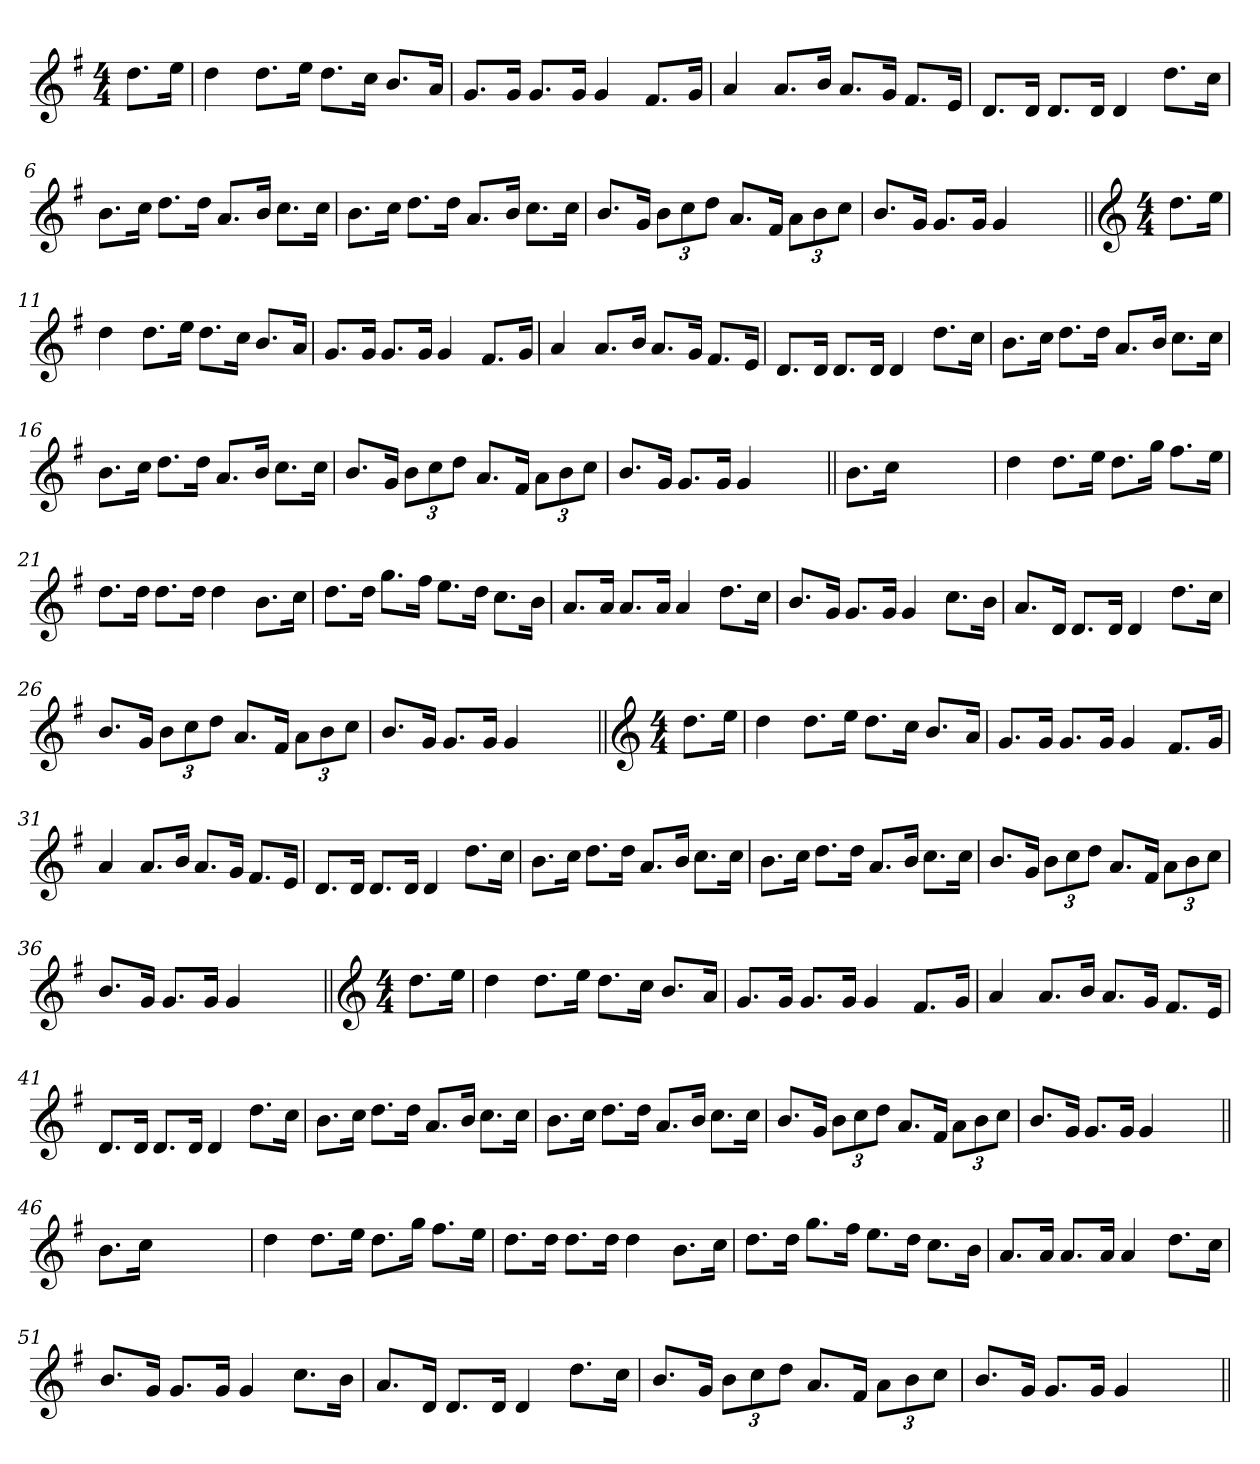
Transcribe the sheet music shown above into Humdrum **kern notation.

**kern
*part1
*staff1
*clefG2
*k[f#]
*G:
*M4/4
=1
8.dd\L
16ee\Jk
=2
4dd\
8.dd\L
16ee\Jk
8.dd\L
16cc\Jk
8.b/L
16a/Jk
=3
8.g/L
16g/Jk
8.g/L
16g/Jk
4g/
8.f#/L
16g/Jk
=4
4a/
8.a/L
16b/Jk
8.a/L
16g/Jk
8.f#/L
16e/Jk
=5
8.d/L
16d/Jk
8.d/L
16d/Jk
4d/
8.dd\L
16cc\Jk
!!LO:LB:g=z
=6
8.b\L
16cc\Jk
8.dd\L
16dd\Jk
8.a/L
16b/Jk
8.cc\L
16cc\Jk
=7
8.b\L
16cc\Jk
8.dd\L
16dd\Jk
8.a/L
16b/Jk
8.cc\L
16cc\Jk
=8
8.b/L
16g/Jk
12b\L
12cc\
12dd\J
8.a/L
16f#/Jk
12a\L
12b\
12cc\J
=9
8.b/L
16g/Jk
8.g/L
16g/Jk
4g/
4ryy
=10||
*clefG2
*M4/4
8.dd\L
16ee\Jk
!!LO:LB:g=z
=11
4dd\
8.dd\L
16ee\Jk
8.dd\L
16cc\Jk
8.b/L
16a/Jk
=12
8.g/L
16g/Jk
8.g/L
16g/Jk
4g/
8.f#/L
16g/Jk
=13
4a/
8.a/L
16b/Jk
8.a/L
16g/Jk
8.f#/L
16e/Jk
=14
8.d/L
16d/Jk
8.d/L
16d/Jk
4d/
8.dd\L
16cc\Jk
=15
8.b\L
16cc\Jk
8.dd\L
16dd\Jk
8.a/L
16b/Jk
8.cc\L
16cc\Jk
!!LO:LB:g=z
=16
8.b\L
16cc\Jk
8.dd\L
16dd\Jk
8.a/L
16b/Jk
8.cc\L
16cc\Jk
=17
8.b/L
16g/Jk
12b\L
12cc\
12dd\J
8.a/L
16f#/Jk
12a\L
12b\
12cc\J
=18
8.b/L
16g/Jk
8.g/L
16g/Jk
4g/
4ryy
=19||
8.b\L
16cc\Jk
2.ryy
=20
4dd\
8.dd\L
16ee\Jk
8.dd\L
16gg\Jk
8.ff#\L
16ee\Jk
!!LO:LB:g=z
=21
8.dd\L
16dd\Jk
8.dd\L
16dd\Jk
4dd\
8.b\L
16cc\Jk
=22
8.dd\L
16dd\Jk
8.gg\L
16ff#\Jk
8.ee\L
16dd\Jk
8.cc\L
16b\Jk
=23
8.a/L
16a/Jk
8.a/L
16a/Jk
4a/
8.dd\L
16cc\Jk
=24
8.b/L
16g/Jk
8.g/L
16g/Jk
4g/
8.cc\L
16b\Jk
=25
8.a/L
16d/Jk
8.d/L
16d/Jk
4d/
8.dd\L
16cc\Jk
!!LO:LB:g=z
=26
8.b/L
16g/Jk
12b\L
12cc\
12dd\J
8.a/L
16f#/Jk
12a\L
12b\
12cc\J
=27
8.b/L
16g/Jk
8.g/L
16g/Jk
4g/
4ryy
=28||
*clefG2
*M4/4
8.dd\L
16ee\Jk
=29
4dd\
8.dd\L
16ee\Jk
8.dd\L
16cc\Jk
8.b/L
16a/Jk
=30
8.g/L
16g/Jk
8.g/L
16g/Jk
4g/
8.f#/L
16g/Jk
!!LO:LB:g=z
=31
4a/
8.a/L
16b/Jk
8.a/L
16g/Jk
8.f#/L
16e/Jk
=32
8.d/L
16d/Jk
8.d/L
16d/Jk
4d/
8.dd\L
16cc\Jk
=33
8.b\L
16cc\Jk
8.dd\L
16dd\Jk
8.a/L
16b/Jk
8.cc\L
16cc\Jk
=34
8.b\L
16cc\Jk
8.dd\L
16dd\Jk
8.a/L
16b/Jk
8.cc\L
16cc\Jk
!!LO:LB:g=z
=35
8.b/L
16g/Jk
12b\L
12cc\
12dd\J
8.a/L
16f#/Jk
12a\L
12b\
12cc\J
=36
8.b/L
16g/Jk
8.g/L
16g/Jk
4g/
4ryy
=37||
*clefG2
*M4/4
8.dd\L
16ee\Jk
=38
4dd\
8.dd\L
16ee\Jk
8.dd\L
16cc\Jk
8.b/L
16a/Jk
=39
8.g/L
16g/Jk
8.g/L
16g/Jk
4g/
8.f#/L
16g/Jk
!!LO:LB:g=z
=40
4a/
8.a/L
16b/Jk
8.a/L
16g/Jk
8.f#/L
16e/Jk
=41
8.d/L
16d/Jk
8.d/L
16d/Jk
4d/
8.dd\L
16cc\Jk
=42
8.b\L
16cc\Jk
8.dd\L
16dd\Jk
8.a/L
16b/Jk
8.cc\L
16cc\Jk
=43
8.b\L
16cc\Jk
8.dd\L
16dd\Jk
8.a/L
16b/Jk
8.cc\L
16cc\Jk
!!LO:LB:g=z
=44
8.b/L
16g/Jk
12b\L
12cc\
12dd\J
8.a/L
16f#/Jk
12a\L
12b\
12cc\J
=45
8.b/L
16g/Jk
8.g/L
16g/Jk
4g/
4ryy
=46||
8.b\L
16cc\Jk
2.ryy
=47
4dd\
8.dd\L
16ee\Jk
8.dd\L
16gg\Jk
8.ff#\L
16ee\Jk
=48
8.dd\L
16dd\Jk
8.dd\L
16dd\Jk
4dd\
8.b\L
16cc\Jk
!!LO:PB:g=z
=49
8.dd\L
16dd\Jk
8.gg\L
16ff#\Jk
8.ee\L
16dd\Jk
8.cc\L
16b\Jk
=50
8.a/L
16a/Jk
8.a/L
16a/Jk
4a/
8.dd\L
16cc\Jk
=51
8.b/L
16g/Jk
8.g/L
16g/Jk
4g/
8.cc\L
16b\Jk
=52
8.a/L
16d/Jk
8.d/L
16d/Jk
4d/
8.dd\L
16cc\Jk
!!LO:LB:g=z
=53
8.b/L
16g/Jk
12b\L
12cc\
12dd\J
8.a/L
16f#/Jk
12a\L
12b\
12cc\J
=54
8.b/L
16g/Jk
8.g/L
16g/Jk
4g/
4ryy
=||
*-
